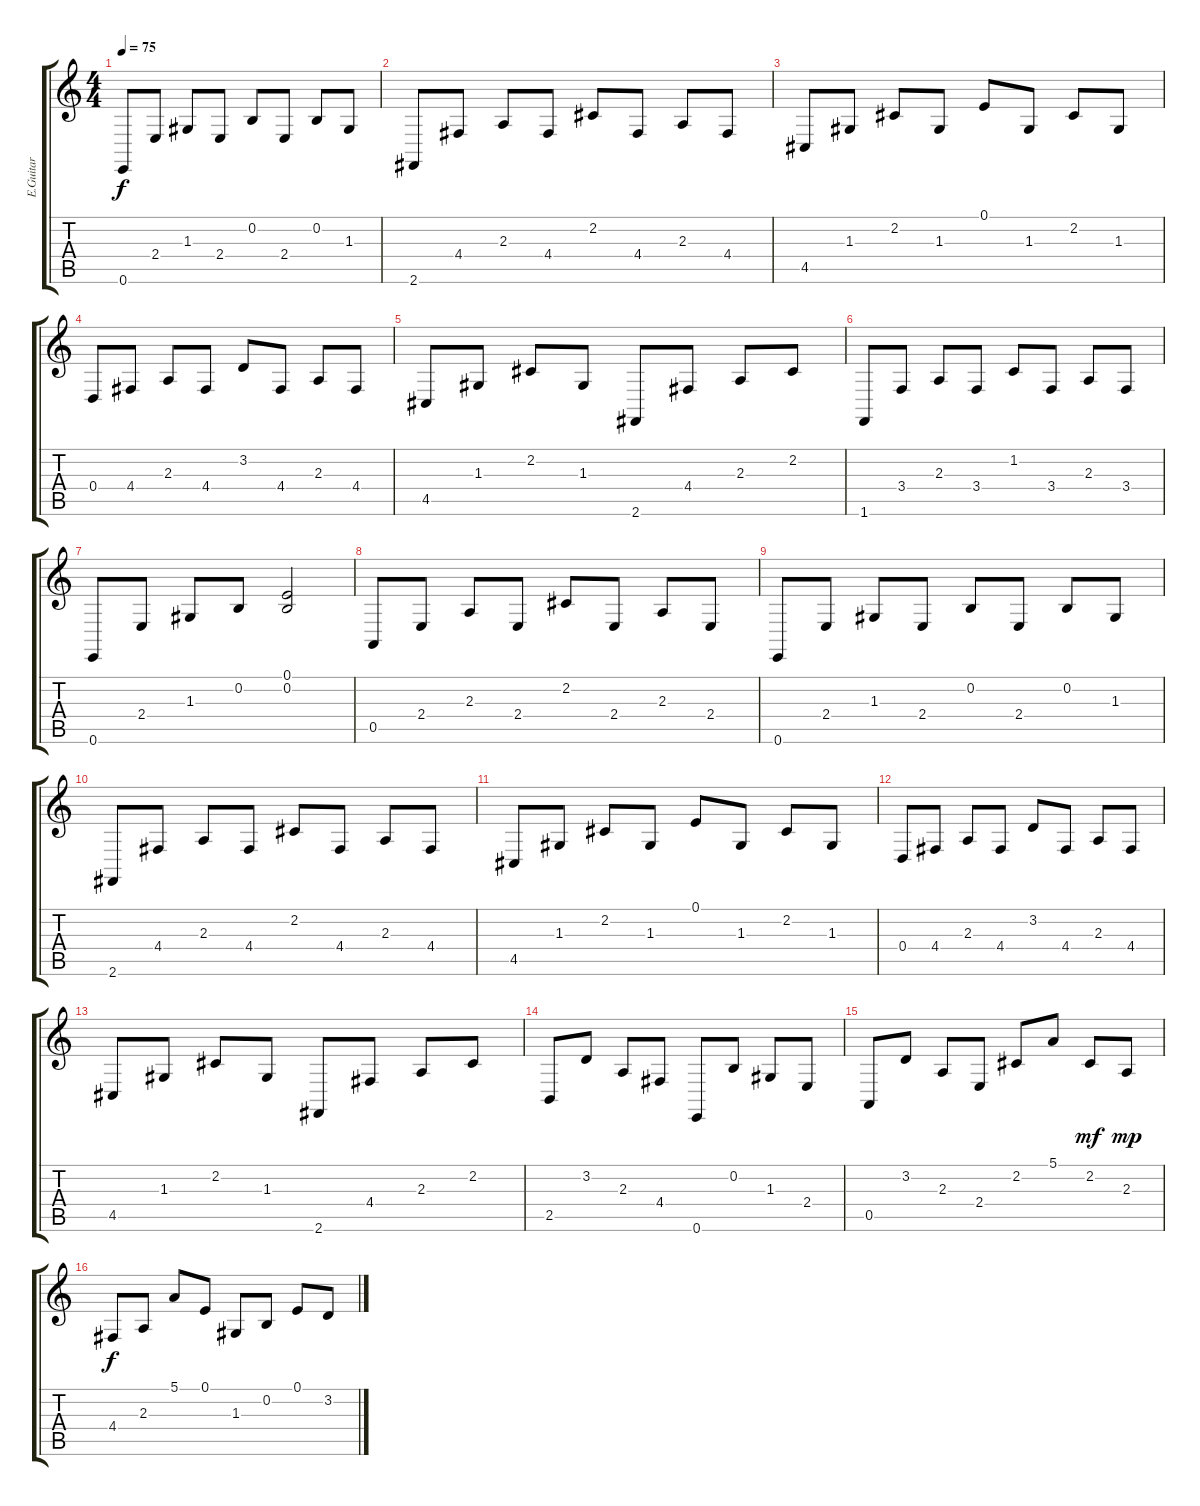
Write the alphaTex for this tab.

\track ("E.Guitar" "E.Guitar") {instrument brightacousticpiano}
\staff {score tabs}
\tuning (E4 B3 G3 D3 A2 E2) {hide}
\ts (4 4)
\tempo 75
\clef g2
\ks c
0.6.8{dy f} 2.4.8 1.3.8 2.4.8 0.2.8 2.4.8 0.2.8 1.3.8 |
2.6.8 4.4.8 2.3.8 4.4.8 2.2.8 4.4.8 2.3.8 4.4.8 |
4.5.8 1.3.8 2.2.8 1.3.8 0.1.8 1.3.8 2.2.8 1.3.8 |
0.4.8 4.4.8 2.3.8 4.4.8 3.2.8 4.4.8 2.3.8 4.4.8 |
4.5.8 1.3.8 2.2.8 1.3.8 2.6.8 4.4.8 2.3.8 2.2.8 |
1.6.8 3.4.8 2.3.8 3.4.8 1.2.8 3.4.8 2.3.8 3.4.8 |
0.6.8 2.4.8 1.3.8 0.2.8 (0.1 0.2).2 |
0.5.8 2.4.8 2.3.8 2.4.8 2.2.8 2.4.8 2.3.8 2.4.8 |
0.6.8 2.4.8 1.3.8 2.4.8 0.2.8 2.4.8 0.2.8 1.3.8 |
2.6.8 4.4.8 2.3.8 4.4.8 2.2.8 4.4.8 2.3.8 4.4.8 |
4.5.8 1.3.8 2.2.8 1.3.8 0.1.8 1.3.8 2.2.8 1.3.8 |
0.4.8 4.4.8 2.3.8 4.4.8 3.2.8 4.4.8 2.3.8 4.4.8 |
4.5.8 1.3.8 2.2.8 1.3.8 2.6.8 4.4.8 2.3.8 2.2.8 |
2.5.8 3.2.8 2.3.8 4.4.8 0.6.8 0.2.8 1.3.8 2.4.8 |
0.5.8 3.2.8 2.3.8 2.4.8 2.2.8 5.1.8 2.2.8{dy mf} 2.3.8{dy mp} |
4.4.8{dy f} 2.3.8 5.1.8 0.1.8 1.3.8 0.2.8 0.1.8 3.2.8
